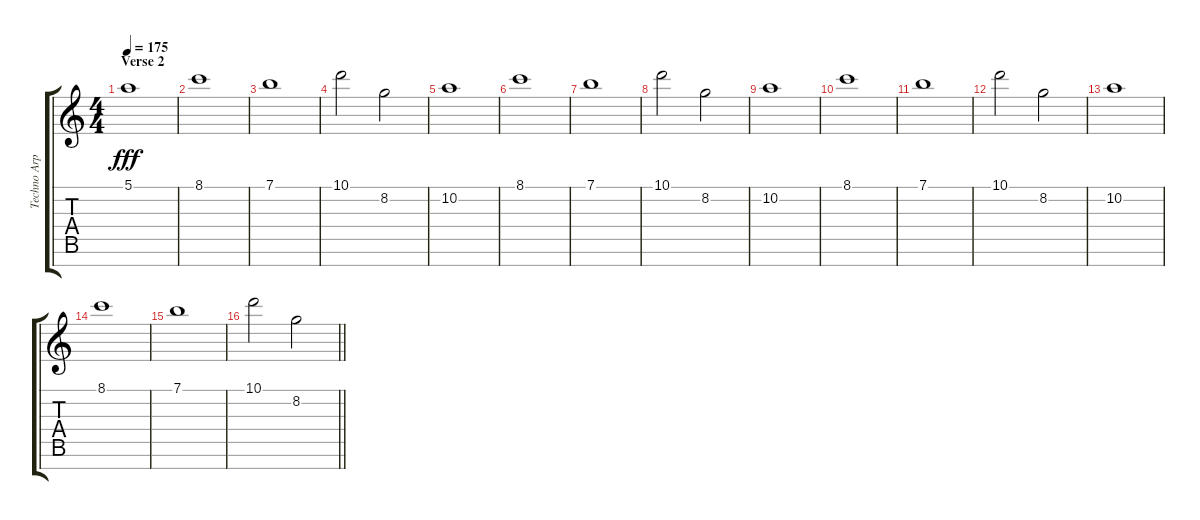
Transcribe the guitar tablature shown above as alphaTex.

\track ("Techno Arp" "Techno Arp") {instrument slapbass2}
\staff {score tabs}
\tuning (E4 B3 G3 D3 A2 E2 B1) {hide}
\ts (4 4)
\section ("" "Verse 2")
\tempo 175
\clef g2
\ks c
5.1.1{dy fff} |
8.1.1 |
7.1.1 |
10.1.2 8.2.2 |
10.2.1 |
8.1.1 |
7.1.1 |
10.1.2 8.2.2 |
10.2.1 |
8.1.1 |
7.1.1 |
10.1.2 8.2.2 |
10.2.1 |
8.1.1 |
7.1.1 |
\barLineRight lightlight
10.1.2 8.2.2
